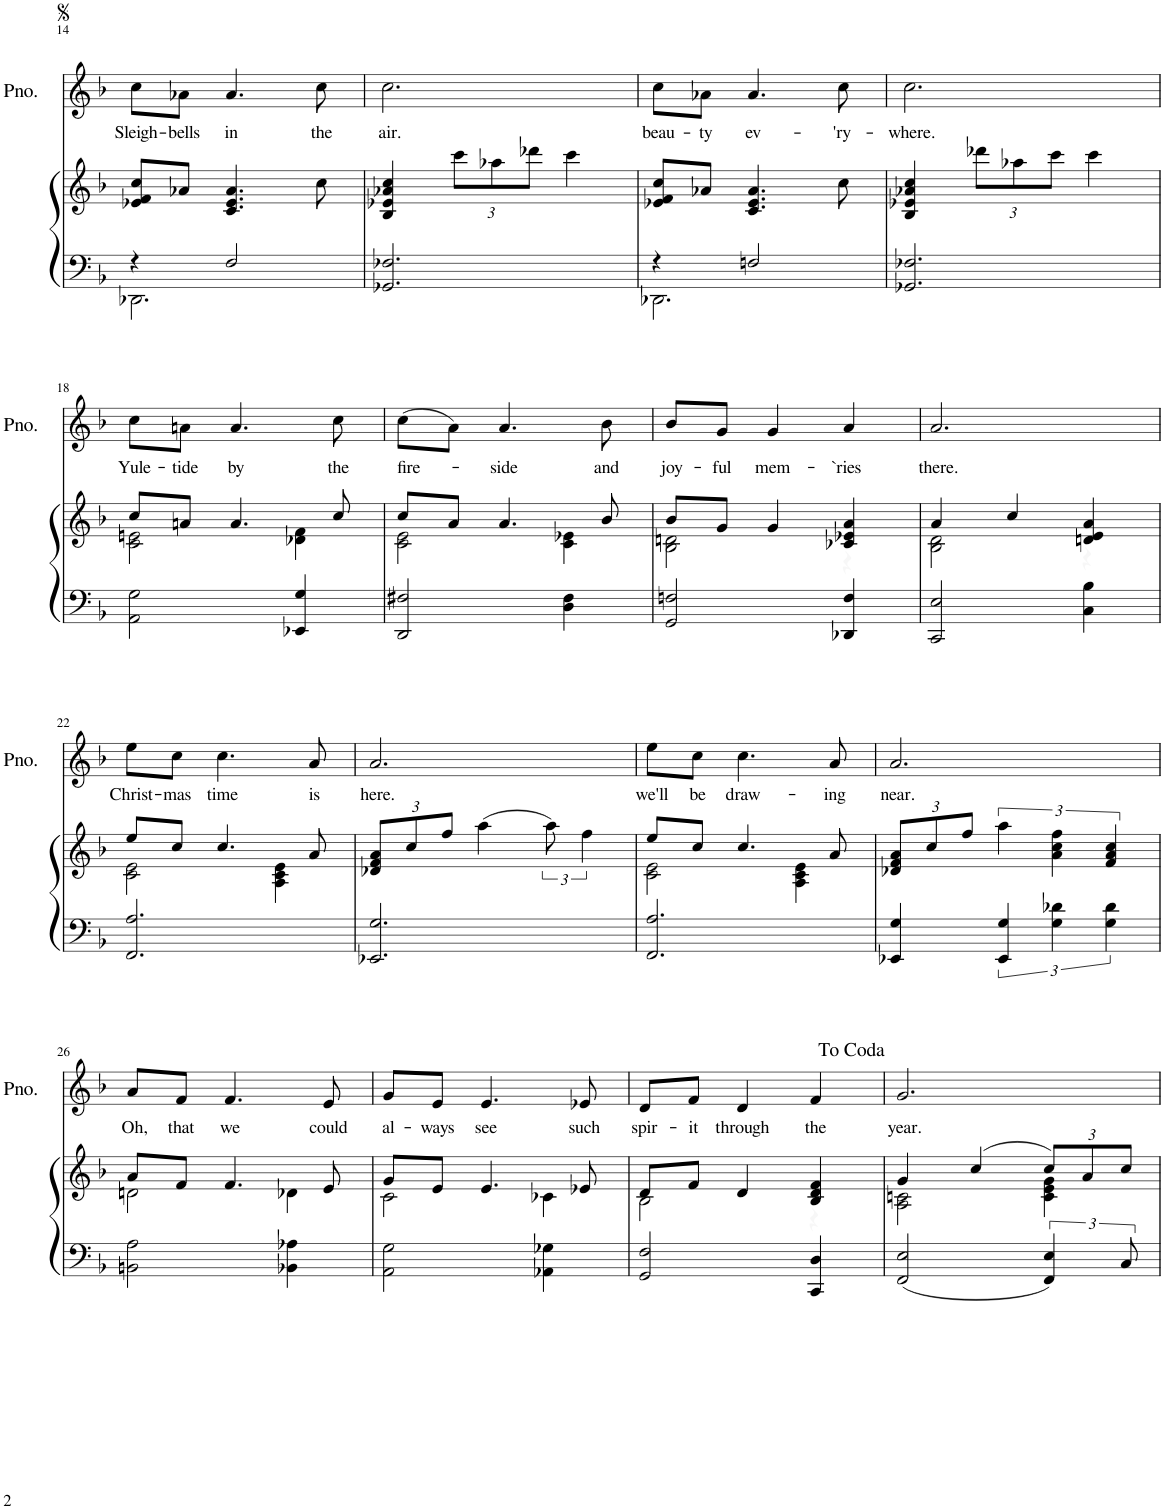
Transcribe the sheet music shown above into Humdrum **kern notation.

**kern	**kern	**kern	**text
*part2	*part2	*part1	*part1
*staff3	*staff2	*staff1	*staff1
*I"Piano	*	*I"Piano	*
*I'Pno	*	*I'Pno.	*
!!LO:PB:g=z
*clefF4	*clefG2	*clefG2	*
*k[b-]	*k[b-]	*k[b-]	*
*M3/4	*M3/4	*M3/4	*
=14	=14	=14	=14
*^	*	*	*
!	!	!	!	!LO:LY:b
4r	2.DD-X\	8e-X/ 8f/ 8cc/L	8cc\L	Sleigh-
!	!	!	!	!LO:LY:b
.	.	8a-X/J	8a-X\J	-bells
!	!	!	!	!LO:LY:b
2F/	.	4.c/ 4.e-/ 4.a-/	4.a-/	in
!	!	!	!	!LO:LY:b
.	.	8cc\	8cc\	the
*v	*v	*	*	*
=15	=15	=15	=15
!	!	!	!LO:LY:b
2.GG-X/ 2.F-X/	4B-/ 4e-X/ 4a-X/ 4cc/	2.cc\	air.
*	*Xbrackettup	*	*
.	12ccc\L	.	.
.	12aa-X\	.	.
.	12ddd-X\J	.	.
.	4ccc\	.	.
=16	=16	=16	=16
*^	*	*	*
!	!	!	!	!LO:LY:b
4r	2.DD-X\	8e-X/ 8f/ 8cc/L	8cc\L	beau-
!	!	!	!	!LO:LY:b
.	.	8a-X/J	8a-X\J	-ty
!	!	!	!	!LO:LY:b
2Fn/	.	4.c/ 4.e-/ 4.a-/	4.a-/	ev-
!	!	!	!	!LO:LY:b
.	.	8cc\	8cc\	-'ry-
*v	*v	*	*	*
=17	=17	=17	=17
!	!	!	!LO:LY:b
2.GG-X/ 2.F-X/	4B-/ 4e-X/ 4a-X/ 4cc/	2.cc\	-where.
.	12ddd-X\L	.	.
.	12aa-X\	.	.
.	12ccc\J	.	.
.	4ccc\	.	.
!!LO:LB:g=z
=18	=18	=18	=18
*	*^	*	*
!	!	!	!	!LO:LY:b
2AA\ 2G\	8cc/L	2c\ 2en\	8cc\L	Yule-
!	!	!	!	!LO:LY:b
.	8an/J	.	8an\J	-tide
!	!	!	!	!LO:LY:b
.	4.a/	.	4.a/	by
4EE-X/ 4G/	.	4d-X\ 4f\	.	.
!	!	!	!	!LO:LY:b
.	8cc/	.	8cc\	the
=19	=19	=19	=19	=19
!	!	!	!	!LO:LY:b
2DD/ 2F#X/	8cc/L	2c\ 2e\	(8cc\L	fire-
.	8a/J	.	8a\J)	.
!	!	!	!	!LO:LY:b
.	4.a/	.	4.a/	-side
4D\ 4F#\	.	4c\ 4e-X\	.	.
!	!	!	!	!LO:LY:b
.	8b-/	.	8b-\	and
=20	=20	=20	=20	=20
!	!	!	!	!LO:LY:b
2GG/ 2Fn/	8b-/L	2B-\ 2dn\	8b-/L	joy-
!	!	!	!	!LO:LY:b
.	8g/J	.	8g/J	-ful
!	!	!	!	!LO:LY:b
.	4g/	.	4g/	mem-
!	!	!	!	!LO:LY:b
4DD-X/ 4F/	4c-X/ 4e-X/ 4a/	4r	4a/	-`ries
=21	=21	=21	=21	=21
!	!	!	!	!LO:LY:b
2CC/ 2E/	4a/	2B-\ 2d\	2.a/	there.
.	4cc/	.	.	.
4C\ 4B-\	4dn/ 4e/ 4a/	4r	.	.
!!LO:LB:g=z
=22	=22	=22	=22	=22
!	!	!	!	!LO:LY:b
2.FF/ 2.A/	8ee/L	2c\ 2e\	8ee\L	Christ-
!	!	!	!	!LO:LY:b
.	8cc/J	.	8cc\J	-mas
!	!	!	!	!LO:LY:b
.	4.cc/	.	4.cc\	time
.	.	4A\ 4c\ 4e\	.	.
!	!	!	!	!LO:LY:b
.	8a/	.	8a/	is
*	*v	*v	*	*
=23	=23	=23	=23
!	!	!	!LO:LY:b
2.EE-X/ 2.G/	12d-X/ 12f/ 12a/L	2.a/	here.
.	12cc/	.	.
.	12ff/J	.	.
.	(4aa\	.	.
*	*brackettup	*	*
.	12aa\)	.	.
.	6ff\	.	.
=24	=24	=24	=24
*	*^	*	*
!	!	!	!	!LO:LY:b
2.FF/ 2.A/	8ee/L	2c\ 2e\	8ee\L	we'll
!	!	!	!	!LO:LY:b
.	8cc/J	.	8cc\J	be
!	!	!	!	!LO:LY:b
.	4.cc/	.	4.cc\	draw-
.	.	4A\ 4c\ 4e\	.	.
!	!	!	!	!LO:LY:b
.	8a/	.	8a/	-ing
*	*v	*v	*	*
=25	=25	=25	=25
*	*Xbrackettup	*	*
!	!	!	!LO:LY:b
4EE-X/ 4G/	12d-X/ 12f/ 12a/L	2.a/	near.
.	12cc/	.	.
.	12ff/J	.	.
*	*brackettup	*	*
6EE-/ 6G/	6aa\	.	.
6G\ 6d-X\	6a\ 6cc\ 6ff\	.	.
6G\ 6d-\	6f/ 6a/ 6cc/	.	.
!!LO:LB:g=z
=26	=26	=26	=26
*	*^	*	*
!	!	!	!	!LO:LY:b
2BBn\ 2A\	8a/L	2dn\	8a/L	Oh,
!	!	!	!	!LO:LY:b
.	8f/J	.	8f/J	that
!	!	!	!	!LO:LY:b
.	4.f/	.	4.f/	we
4BB-X\ 4A-X\	.	4d-X\	.	.
!	!	!	!	!LO:LY:b
.	8e/	.	8e/	could
=27	=27	=27	=27	=27
!	!	!	!	!LO:LY:b
2AA\ 2G\	8g/L	2c\	8g/L	al-
!	!	!	!	!LO:LY:b
.	8e/J	.	8e/J	-ways
!	!	!	!	!LO:LY:b
.	4.e/	.	4.e/	see
4AA-X\ 4G-X\	.	4c-X\	.	.
!	!	!	!	!LO:LY:b
.	8e-X/	.	8e-X/	such
=28	=28	=28	=28	=28
!	!	!	!	!LO:LY:b
2GG/ 2F/	8d/L	2B-\	8d/L	spir-
!	!	!	!	!LO:LY:b
.	8f/J	.	8f/J	-it
!	!	!	!	!LO:LY:b
.	4d/	.	4d/	through
!	!	!	!	!LO:LY:b
4CC/ 4D/	4B-/ 4d/ 4f/	4r	4f/	the
=29	=29	=29	=29	=29
!	!	!	!	!LO:LY:b
2FF/ 2E/	4g/	2A\ 2cn\	2.g/	year.
.	(4cc/	.	.	.
*	*Xbrackettup	*	*	*
6FF/ 6E/	12cc/L)	4c\ 4e\ 4g\	.	.
.	12a/	.	.	.
12C/	12cc/J	.	.	.
*	*v	*v	*	*
=	=	=	=
*-	*-	*-	*-
